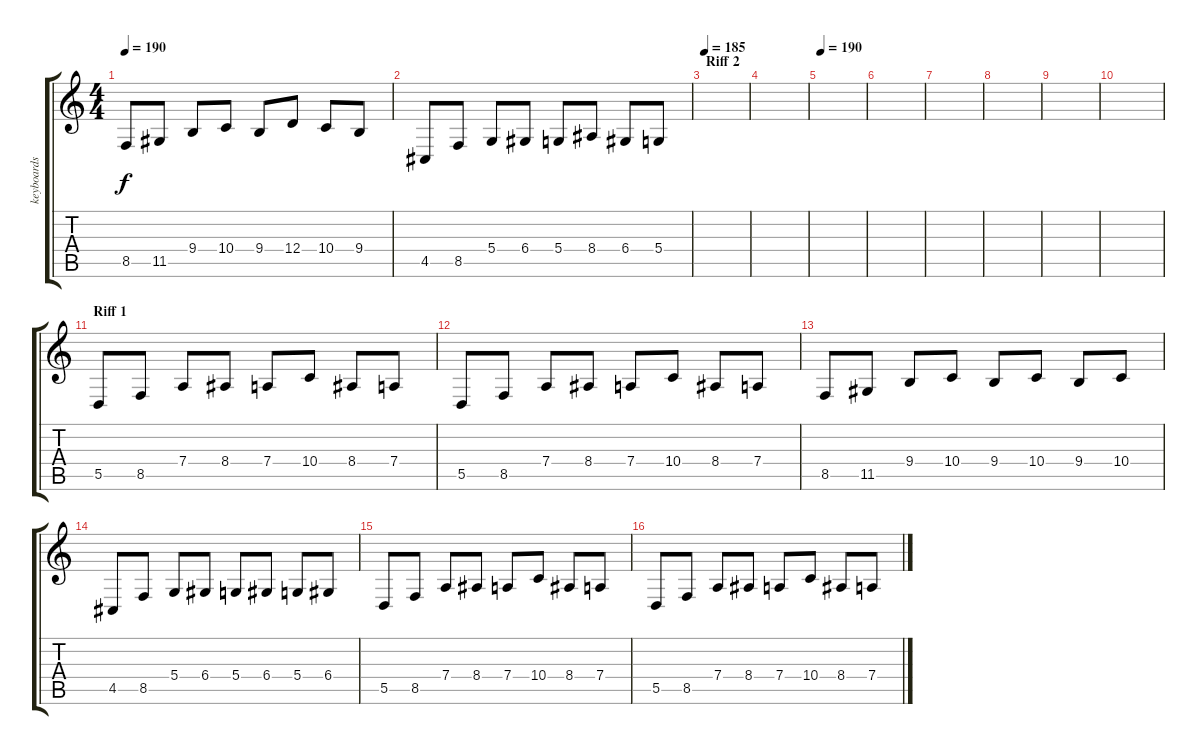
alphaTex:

\track ("keyboards" "keyboards") {instrument fx4atmosphere}
\staff {score tabs}
\tuning (E4 B3 G3 D3 A2 E2) {hide}
\ts (4 4)
\tempo 190
\clef g2
\ks c
8.5.8{dy f} 11.5.8 9.4.8 10.4.8 9.4.8 12.4.8 10.4.8 9.4.8 |
4.5.8 8.5.8 5.4.8 6.4.8 5.4.8 8.4.8 6.4.8 5.4.8 |
\section ("" "Riff 2")
\tempo 185
|
|
\tempo 190
|
|
|
|
|
|
\section ("" "Riff 1")
5.5.8 8.5.8 7.4.8 8.4.8 7.4.8 10.4.8 8.4.8 7.4.8 |
5.5.8 8.5.8 7.4.8 8.4.8 7.4.8 10.4.8 8.4.8 7.4.8 |
8.5.8 11.5.8 9.4.8 10.4.8 9.4.8 10.4.8 9.4.8 10.4.8 |
4.5.8 8.5.8 5.4.8 6.4.8 5.4.8 6.4.8 5.4.8 6.4.8 |
5.5.8 8.5.8 7.4.8 8.4.8 7.4.8 10.4.8 8.4.8 7.4.8 |
5.5.8 8.5.8 7.4.8 8.4.8 7.4.8 10.4.8 8.4.8 7.4.8
